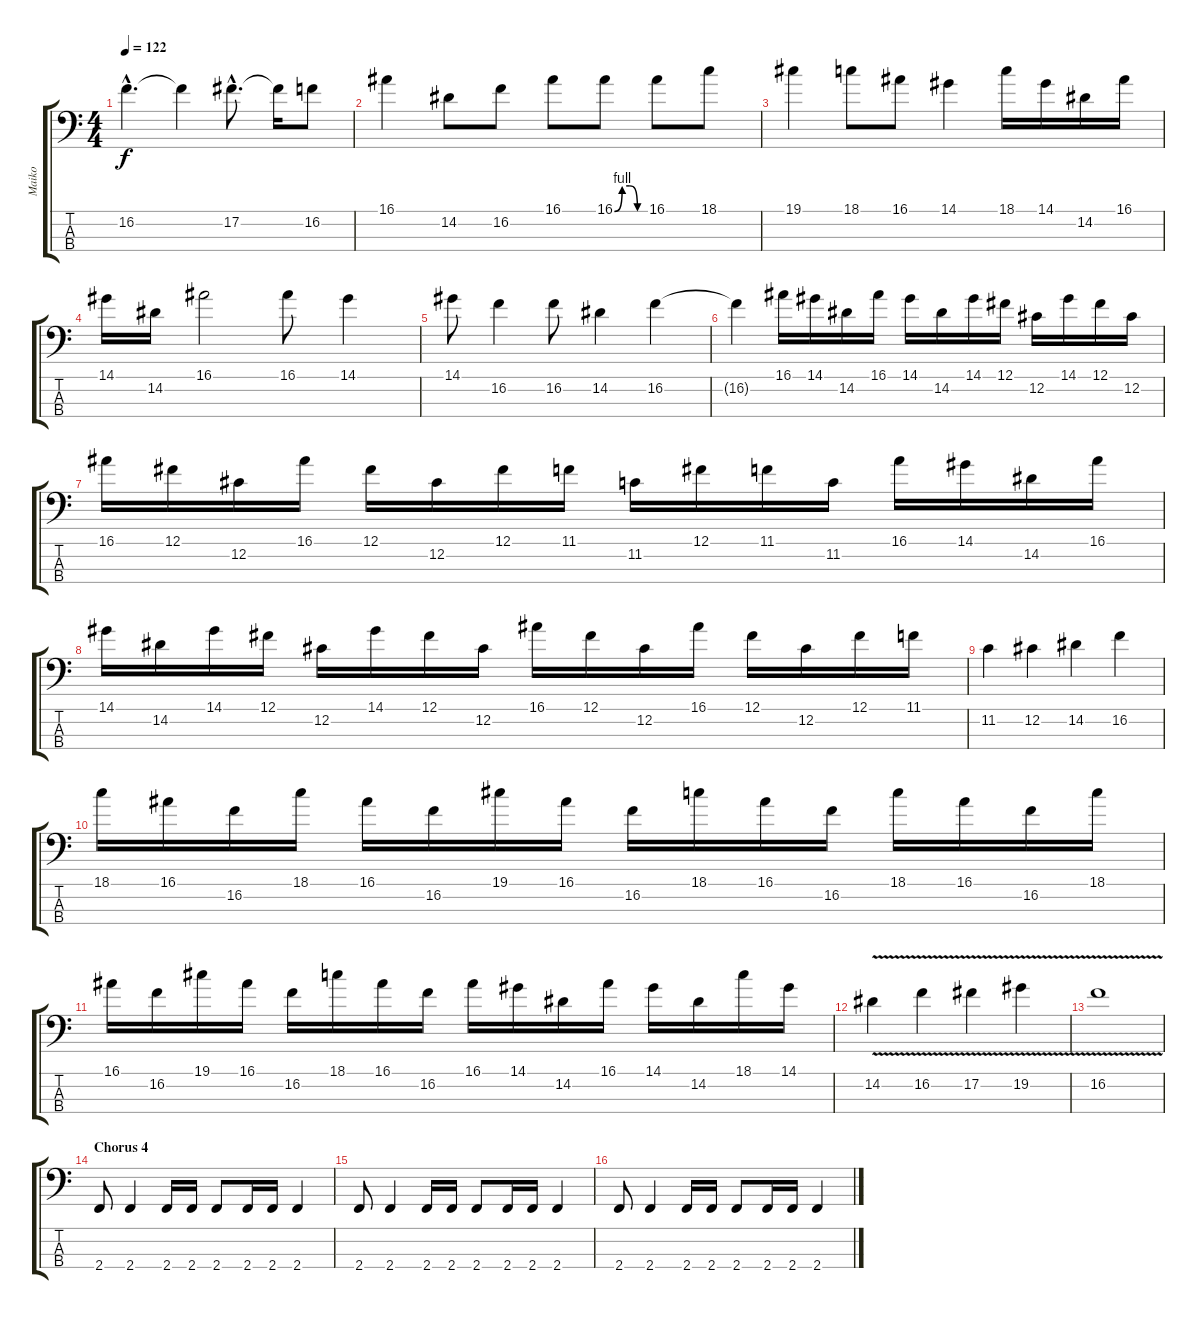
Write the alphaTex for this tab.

\track ("Maiko" "Maiko") {instrument overdrivenguitar}
\staff {score tabs}
\tuning (Gb2 Db2 Ab1 Eb1) {hide}
\ts (4 4)
\tempo 122
\clef f4
\ks c
16.2{hac}.4{d dy f} 16.2{t}.4 17.2{hac}.8{d} 17.2{t}.16 16.2.8 |
16.1.4 14.2.8 16.2.8 16.1.8 16.1{be (custom 0 0 15 4 30 4 45 0 60 0)}.8 16.1.8 18.1.8 |
19.1.4 18.1.8 16.1.8 14.1.4 18.1.16 14.1.16 14.2.16 16.1.16 |
14.1.16 14.2.16 16.1.2 16.1.8 14.1.4 |
14.1.8 16.2.4 16.2.8 14.2.4 16.2.4 |
16.2{t}.4 16.1.16 14.1.16 14.2.16 16.1.16 14.1.16 14.2.16 14.1.16 12.1.16 12.2.16 14.1.16 12.1.16 12.2.16 |
16.1.16 12.1.16 12.2.16 16.1.16 12.1.16 12.2.16 12.1.16 11.1.16 11.2.16 12.1.16 11.1.16 11.2.16 16.1.16 14.1.16 14.2.16 16.1.16 |
14.1.16 14.2.16 14.1.16 12.1.16 12.2.16 14.1.16 12.1.16 12.2.16 16.1.16 12.1.16 12.2.16 16.1.16 12.1.16 12.2.16 12.1.16 11.1.16 |
11.2.4 12.2.4 14.2.4 16.2.4 |
18.1.16 16.1.16 16.2.16 18.1.16 16.1.16 16.2.16 19.1.16 16.1.16 16.2.16 18.1.16 16.1.16 16.2.16 18.1.16 16.1.16 16.2.16 18.1.16 |
16.1.16 16.2.16 19.1.16 16.1.16 16.2.16 18.1.16 16.1.16 16.2.16 16.1.16 14.1.16 14.2.16 16.1.16 14.1.16 14.2.16 18.1.16 14.1.16 |
14.2{v}.4 16.2{v}.4 17.2{v}.4 19.2{v}.4 |
16.2{v}.1 |
\section ("" "Chorus 4")
2.4.8{instrument electricbasspick} 2.4.4 2.4.16 2.4.16 2.4.8 2.4.16 2.4.16 2.4.4 |
2.4.8 2.4.4 2.4.16 2.4.16 2.4.8 2.4.16 2.4.16 2.4.4 |
2.4.8 2.4.4 2.4.16 2.4.16 2.4.8 2.4.16 2.4.16 2.4.4
